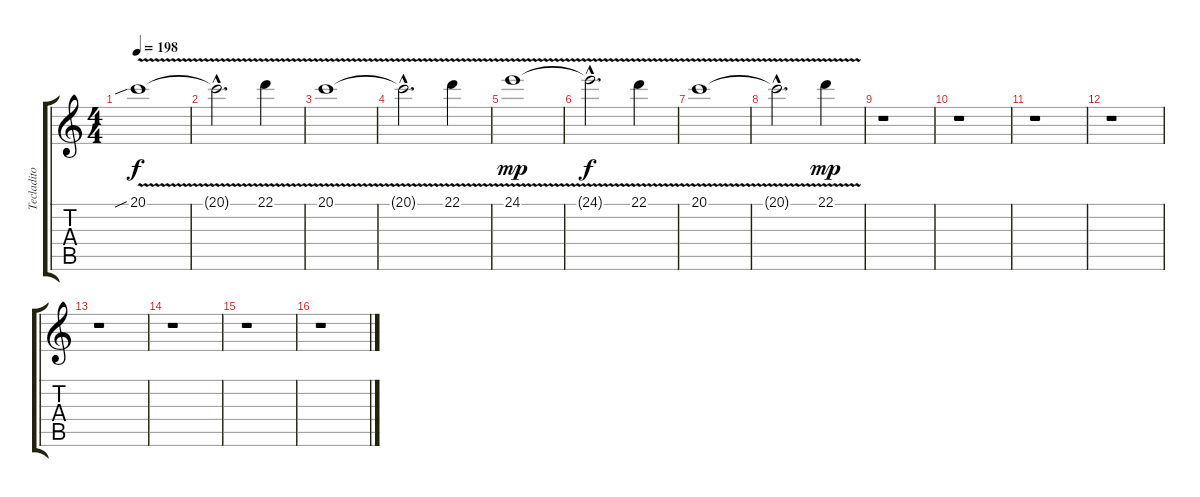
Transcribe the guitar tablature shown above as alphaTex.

\track ("Tecladito" "Tecladito") {instrument recorder}
\staff {score tabs}
\tuning (E4 B3 G3 D3 A2 E2) {hide}
\ts (4 4)
\tempo 198
\clef g2
\ks c
20.1{v sib}.1{dy f} |
20.1{hac t}.2{d} 22.1{v}.4 |
20.1{v}.1 |
20.1{hac t}.2{d} 22.1{v}.4 |
24.1{v}.1{dy mp} |
24.1{hac t}.2{d dy f} 22.1{v}.4 |
20.1{v}.1 |
20.1{hac t}.2{d} 22.1{v}.4{dy mp} |
r.1 |
r.1 |
r.1 |
r.1 |
r.1 |
r.1 |
r.1 |
r.1
